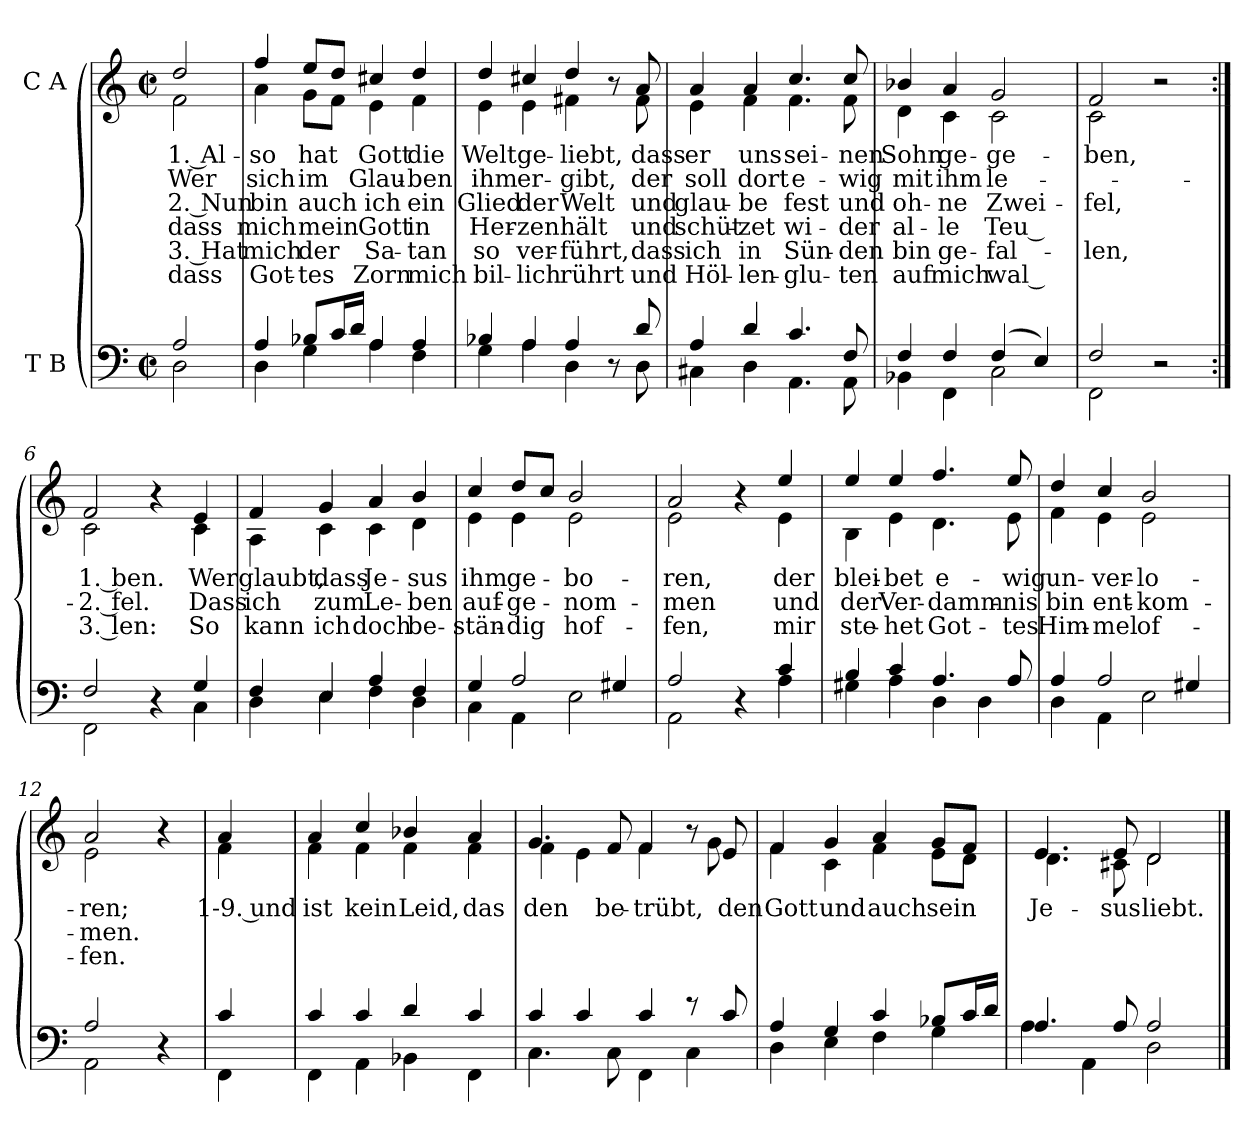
**kern	**kern	**text	**text	**text	**text	**text	**text
*part2	*part1	*part1	*part1	*part1	*part1	*part1	*part1
*staff2	*staff1	*staff1	*staff1	*staff1	*staff1	*staff1	*staff1
*I"T B	*I"C A	*	*	*	*	*	*
*clefF4	*clefG2	*	*	*	*	*	*
*k[]	*k[]	*	*	*	*	*	*
*M2/2	*M2/2	*	*	*	*	*	*
*met(c|)	*met(c|)	*	*	*	*	*	*
=	=	=	=	=	=	=	=
*^	*	*	*	*	*	*	*
!	!	!	!LO:LY:b	!LO:LY:b	!LO:LY:b	!LO:LY:b	!LO:LY:b	!LO:LY:b
*	*	*^	*	*	*	*	*	*
2A/	2D\	2dd/	2f\	1. Al-	Wer	2. Nun	dass	3. Hat	dass
=1	=1	=1	=1	=1	=1	=1	=1	=1	=1
!	!	!	!	!LO:LY:b	!LO:LY:b	!LO:LY:b	!LO:LY:b	!LO:LY:b	!LO:LY:b
4A/	4D\	4ff/	4a\	-so	sich	bin	mich	mich	Got-
!	!	!	!	!LO:LY:b	!LO:LY:b	!LO:LY:b	!LO:LY:b	!LO:LY:b	!LO:LY:b
8B-X/L	4G\	8ee/L	8g\L	hat	im	auch	mein	der	-tes
16c/L	.	8dd/J	8f\J	.	.	.	.	.	.
16d/JJ	.	.	.	.	.	.	.	.	.
!	!	!	!	!LO:LY:b	!LO:LY:b	!LO:LY:b	!LO:LY:b	!LO:LY:b	!LO:LY:b
4A/	4A\	4cc#X/	4e\	Gott	Glau-	ich	Gott	Sa-	Zorn
!	!	!	!	!LO:LY:b	!LO:LY:b	!LO:LY:b	!LO:LY:b	!LO:LY:b	!LO:LY:b
4A/	4F\	4dd/	4f\	die	-ben	ein	in	-tan	mich
=2	=2	=2	=2	=2	=2	=2	=2	=2	=2
!	!	!	!	!LO:LY:b	!LO:LY:b	!LO:LY:b	!LO:LY:b	!LO:LY:b	!LO:LY:b
4B-X/	4G\	4dd/	4e\	Welt	ihm	Glied	Her-	so	bil-
!	!	!	!	!LO:LY:b	!LO:LY:b	!LO:LY:b	!LO:LY:b	!LO:LY:b	!LO:LY:b
4A/	4A\	4cc#X/	4e\	ge-	er-	der	-zen	ver-	-lich
!	!	!	!	!LO:LY:b	!LO:LY:b	!LO:LY:b	!LO:LY:b	!LO:LY:b	!LO:LY:b
4A/	4D\	4dd/	4f#X\	-liebt,	-gibt,	Welt	hält	-führt,	rührt
8r	8ryy	8r	8ryy	.	.	.	.	.	.
!	!	!	!	!LO:LY:b	!LO:LY:b	!LO:LY:b	!LO:LY:b	!LO:LY:b	!LO:LY:b
8d/	8D\	8a/	8f#\	dass	der	und	und	dass	und
=3	=3	=3	=3	=3	=3	=3	=3	=3	=3
!	!	!	!	!LO:LY:b	!LO:LY:b	!LO:LY:b	!LO:LY:b	!LO:LY:b	!LO:LY:b
4A/	4C#X\	4a/	4e\	er	soll	glau-	schüt-	ich	Höl-
!	!	!	!	!LO:LY:b	!LO:LY:b	!LO:LY:b	!LO:LY:b	!LO:LY:b	!LO:LY:b
4d/	4D\	4a/	4f\	uns	dort	-be	-zet	in	-len-
!	!	!	!	!LO:LY:b	!LO:LY:b	!LO:LY:b	!LO:LY:b	!LO:LY:b	!LO:LY:b
4.c/	4.AA\	4.cc/	4.f\	sei-	e-	fest	wi-	Sün-	-glu-
!	!	!	!	!LO:LY:b	!LO:LY:b	!LO:LY:b	!LO:LY:b	!LO:LY:b	!LO:LY:b
8F/	8AA\	8cc/	8f\	-nen	-wig	und	-der	-den	-ten
=4	=4	=4	=4	=4	=4	=4	=4	=4	=4
!	!	!	!	!LO:LY:b	!LO:LY:b	!LO:LY:b	!LO:LY:b	!LO:LY:b	!LO:LY:b
4F/	4BB-X\	4b-X/	4d\	Sohn	mit	oh-	al-	bin	auf
!	!	!	!	!LO:LY:b	!LO:LY:b	!LO:LY:b	!LO:LY:b	!LO:LY:b	!LO:LY:b
4F/	4FF\	4a/	4c\	ge-	ihm	-ne	-le	ge-	mich
!	!	!	!	!LO:LY:b	!LO:LY:b	!LO:LY:b	!LO:LY:b	!LO:LY:b	!LO:LY:b
(4F/	2C\	2g/	2c\	-ge-	le -	Zwei-	Teu --	-fal-	wal --
4E/)	.	.	.	.	.	.	.	.	.
=5	=5	=5	=5	=5	=5	=5	=5	=5	=5
!	!	!	!	!LO:LY:b	!	!LO:LY:b	!	!LO:LY:b	!
2F/	2FF\	2f/	2c\	-ben,	.	-fel,	.	-len,	.
2r	2ryy	2r	2ryy	.	.	.	.	.	.
!!LO:LB:g=z	!!
=6:|!	=6:|!	=6:|!	=6:|!	=6:|!	=6:|!	=6:|!	=6:|!	=6:|!	=6:|!
!	!	!	!	!LO:LY:b	!LO:LY:b	!LO:LY:b	!	!	!
2F/	2FF\	2f/	2c\	1. ben.	2. fel.	3. len:	.	.	.
4r	4ryy	4r	4ryy	.	.	.	.	.	.
!	!	!	!	!LO:LY:b	!LO:LY:b	!LO:LY:b	!	!	!
4G/	4C\	4e/	4c\	Wer	Dass	So	.	.	.
=7	=7	=7	=7	=7	=7	=7	=7	=7	=7
!	!	!	!	!LO:LY:b	!LO:LY:b	!LO:LY:b	!	!	!
4F/	4D\	4f/	4A\	glaubt,	ich	kann	.	.	.
!	!	!	!	!LO:LY:b	!LO:LY:b	!LO:LY:b	!	!	!
4E/	4E\	4g/	4c\	dass	zum	ich	.	.	.
!	!	!	!	!LO:LY:b	!LO:LY:b	!LO:LY:b	!	!	!
4A/	4F\	4a/	4c\	Je-	Le-	doch	.	.	.
!	!	!	!	!LO:LY:b	!LO:LY:b	!LO:LY:b	!	!	!
4F/	4D\	4b/	4d\	-sus	-ben	be-	.	.	.
=8	=8	=8	=8	=8	=8	=8	=8	=8	=8
!	!	!	!	!LO:LY:b	!LO:LY:b	!LO:LY:b	!	!	!
4G/	4C\	4cc/	4e\	ihm	auf-	-stän-	.	.	.
!	!	!	!	!LO:LY:b	!LO:LY:b	!LO:LY:b	!	!	!
2A/	4AA\	8dd/L	4e\	ge-	-ge-	-dig	.	.	.
.	.	8cc/J	.	.	.	.	.	.	.
!	!	!	!	!LO:LY:b	!LO:LY:b	!LO:LY:b	!	!	!
.	2E\	2b/	2e\	-bo-	-nom-	hof-	.	.	.
4G#X/	.	.	.	.	.	.	.	.	.
=9	=9	=9	=9	=9	=9	=9	=9	=9	=9
!	!	!	!	!LO:LY:b	!LO:LY:b	!LO:LY:b	!	!	!
2A/	2AA\	2a/	2e\	-ren,	-men	-fen,	.	.	.
4r	4ryy	4r	4ryy	.	.	.	.	.	.
!	!	!	!	!LO:LY:b	!LO:LY:b	!LO:LY:b	!	!	!
4c/	4A\	4ee/	4e\	der	und	mir	.	.	.
=10	=10	=10	=10	=10	=10	=10	=10	=10	=10
!	!	!	!	!LO:LY:b	!LO:LY:b	!LO:LY:b	!	!	!
4B/	4G#X\	4ee/	4B\	blei-	der	ste-	.	.	.
!	!	!	!	!LO:LY:b	!LO:LY:b	!LO:LY:b	!	!	!
4c/	4A\	4ee/	4e\	-bet	Ver-	-het	.	.	.
!	!	!	!	!LO:LY:b	!LO:LY:b	!LO:LY:b	!	!	!
4.A/	4D\	4.ff/	4.d\	e-	-damm-	Got-	.	.	.
.	4D\	.	.	.	.	.	.	.	.
!	!	!	!	!LO:LY:b	!LO:LY:b	!LO:LY:b	!	!	!
8A/	.	8ee/	8e\	-wig	-nis	-tes	.	.	.
=11	=11	=11	=11	=11	=11	=11	=11	=11	=11
!	!	!	!	!LO:LY:b	!LO:LY:b	!LO:LY:b	!	!	!
4A/	4D\	4dd/	4f\	un-	bin	Him-	.	.	.
!	!	!	!	!LO:LY:b	!LO:LY:b	!LO:LY:b	!	!	!
2A/	4AA\	4cc/	4e\	-ver-	ent-	-mel	.	.	.
!	!	!	!	!LO:LY:b	!LO:LY:b	!LO:LY:b	!	!	!
.	2E\	2b/	2e\	-lo-	-kom-	of-	.	.	.
4G#X/	.	.	.	.	.	.	.	.	.
=12	=12	=12	=12	=12	=12	=12	=12	=12	=12
!	!	!	!	!LO:LY:b	!LO:LY:b	!LO:LY:b	!	!	!
2A/	2AA\	2a/	2e\	-ren;	-men.	-fen.	.	.	.
4r	4ryy	4r	4ryy	.	.	.	.	.	.
!!LO:LB:g=z	!!
=12X1	=12X1	=12X1	=12X1	=12X1	=12X1	=12X1	=12X1	=12X1	=12X1
!	!	!	!	!LO:LY:b	!	!	!	!	!
4c/	4FF\	4a/	4f\	1-9. und	.	.	.	.	.
=13	=13	=13	=13	=13	=13	=13	=13	=13	=13
!	!	!	!	!LO:LY:b	!	!	!	!	!
4c/	4FF\	4a/	4f\	ist	.	.	.	.	.
!	!	!	!	!LO:LY:b	!	!	!	!	!
4c/	4AA\	4cc/	4f\	kein	.	.	.	.	.
!	!	!	!	!LO:LY:b	!	!	!	!	!
4d/	4BB-X\	4b-X/	4f\	Leid,	.	.	.	.	.
!	!	!	!	!LO:LY:b	!	!	!	!	!
4c/	4FF\	4a/	4f\	das	.	.	.	.	.
=14	=14	=14	=14	=14	=14	=14	=14	=14	=14
!	!	!	!	!LO:LY:b	!	!	!	!	!
4c/	4.C\	4.g/	4f\	den	.	.	.	.	.
4c/	.	.	4e\	.	.	.	.	.	.
!	!	!	!	!LO:LY:b	!	!	!	!	!
.	8C\	8f/	.	be-	.	.	.	.	.
!	!	!	!	!LO:LY:b	!	!	!	!	!
4c/	4FF\	4f/	4f\	-trübt,	.	.	.	.	.
8r	4C\	8r	8ryy	.	.	.	.	.	.
!	!	!	!	!LO:LY:b	!	!	!	!	!
8c/	.	8e/	8g\	den	.	.	.	.	.
=15	=15	=15	=15	=15	=15	=15	=15	=15	=15
!	!	!	!	!LO:LY:b	!	!	!	!	!
4A/	4D\	4f/	4f\	Gott	.	.	.	.	.
!	!	!	!	!LO:LY:b	!	!	!	!	!
4G/	4E\	4g/	4c\	und	.	.	.	.	.
!	!	!	!	!LO:LY:b	!	!	!	!	!
4c/	4F\	4a/	4f\	auch	.	.	.	.	.
!	!	!	!	!LO:LY:b	!	!	!	!	!
8B-X/L	4G\	8g/L	8e\L	sein	.	.	.	.	.
16c/L	.	8f/J	8d\J	.	.	.	.	.	.
16d/JJ	.	.	.	.	.	.	.	.	.
=16	=16	=16	=16	=16	=16	=16	=16	=16	=16
!	!	!	!	!LO:LY:b	!	!	!	!	!
4.A/	4A\	4.e/	4.d\	Je-	.	.	.	.	.
.	4AA\	.	.	.	.	.	.	.	.
!	!	!	!	!LO:LY:b	!	!	!	!	!
8A/	.	8e/	8c#X\	-sus	.	.	.	.	.
!	!	!	!	!LO:LY:b	!	!	!	!	!
2A/	2D\	2d/	2d\	liebt.	.	.	.	.	.
*v	*v	*	*	*	*	*	*	*	*
*	*v	*v	*	*	*	*	*	*
==	==	==	==	==	==	==	==
*-	*-	*-	*-	*-	*-	*-	*-
